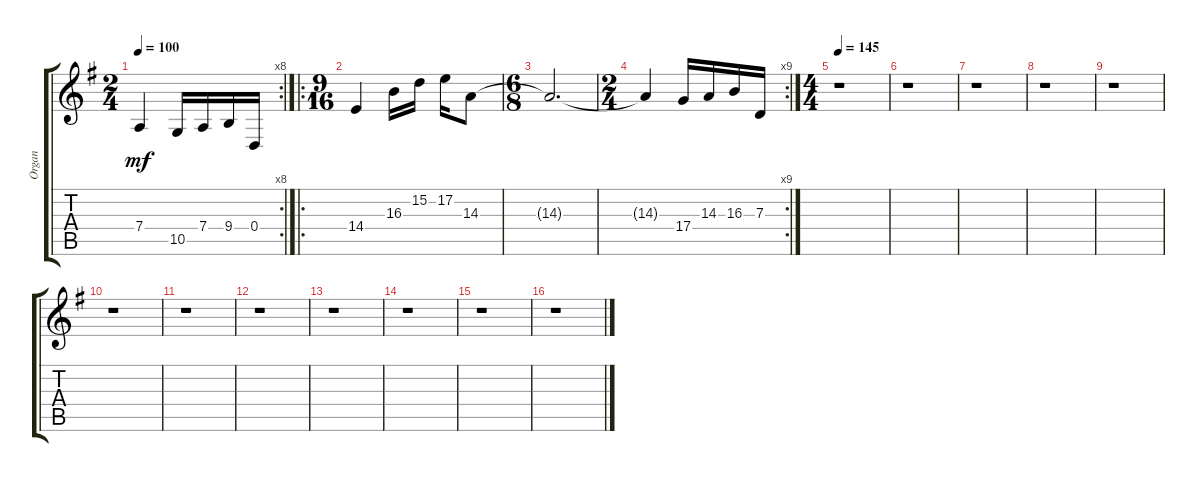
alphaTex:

\track ("Organ" "Organ") {instrument drawbarorgan}
\staff {score tabs}
\tuning (E4 B3 G3 D3 A2 E2) {hide}
\rc 8
\ts (2 4)
\tempo 100
\clef g2
\ks g
7.4{t}.4{dy mf} 10.5.16 7.4.16 9.4.16 0.4.16 |
\ro
\ts (9 16)
14.4.4 16.3.16 15.2.16 17.2.16 14.3.8 |
\ts (6 8)
14.3{t}.2{d} |
\rc 9
\ts (2 4)
14.3{t}.4 17.4.16 14.3.16 16.3.16 7.3.16 |
\ts (4 4)
\tempo 145
r.1 |
r.1 |
r.1 |
r.1 |
r.1 |
r.1 |
r.1 |
r.1 |
r.1 |
r.1 |
r.1 |
r.1
